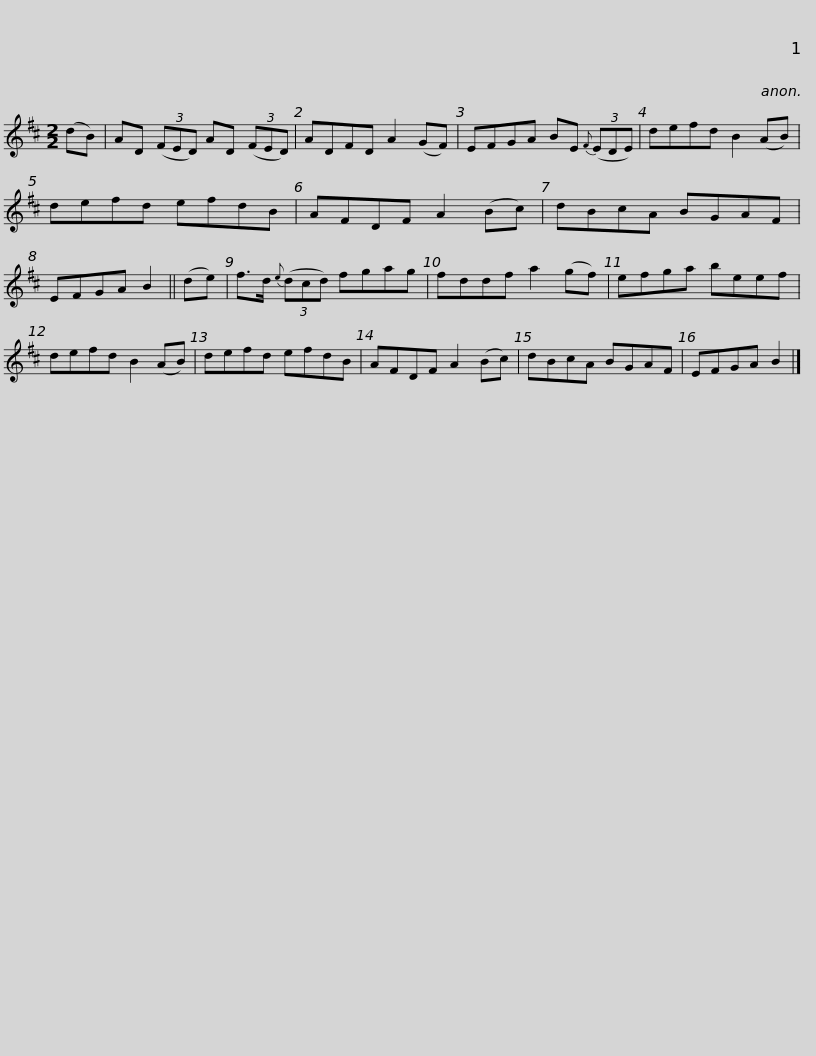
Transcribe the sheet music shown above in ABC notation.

X:1
L:1/8
M:2/2
I:linebreak $
K:D
V:1 treble
V:1
 (dB) | AD (3(FED) AD (3(FED) | ADFD A2 (GF) | EFGA BE{F} (3(EDE) | defd B2 (AB) | %5
 defd efdB |$ AFDF A2 (Bc) | dBcA BGAF | EFGA B2 || (de) | %10
 f>d{e} (3(dcd) fgag | fddf a2 (gf) |$ efga beef | defd B2 (AB) | defd efdB | %15
 AFDF A2 (Bc) | dBcA BGAF | EFGA B2 |] %18
